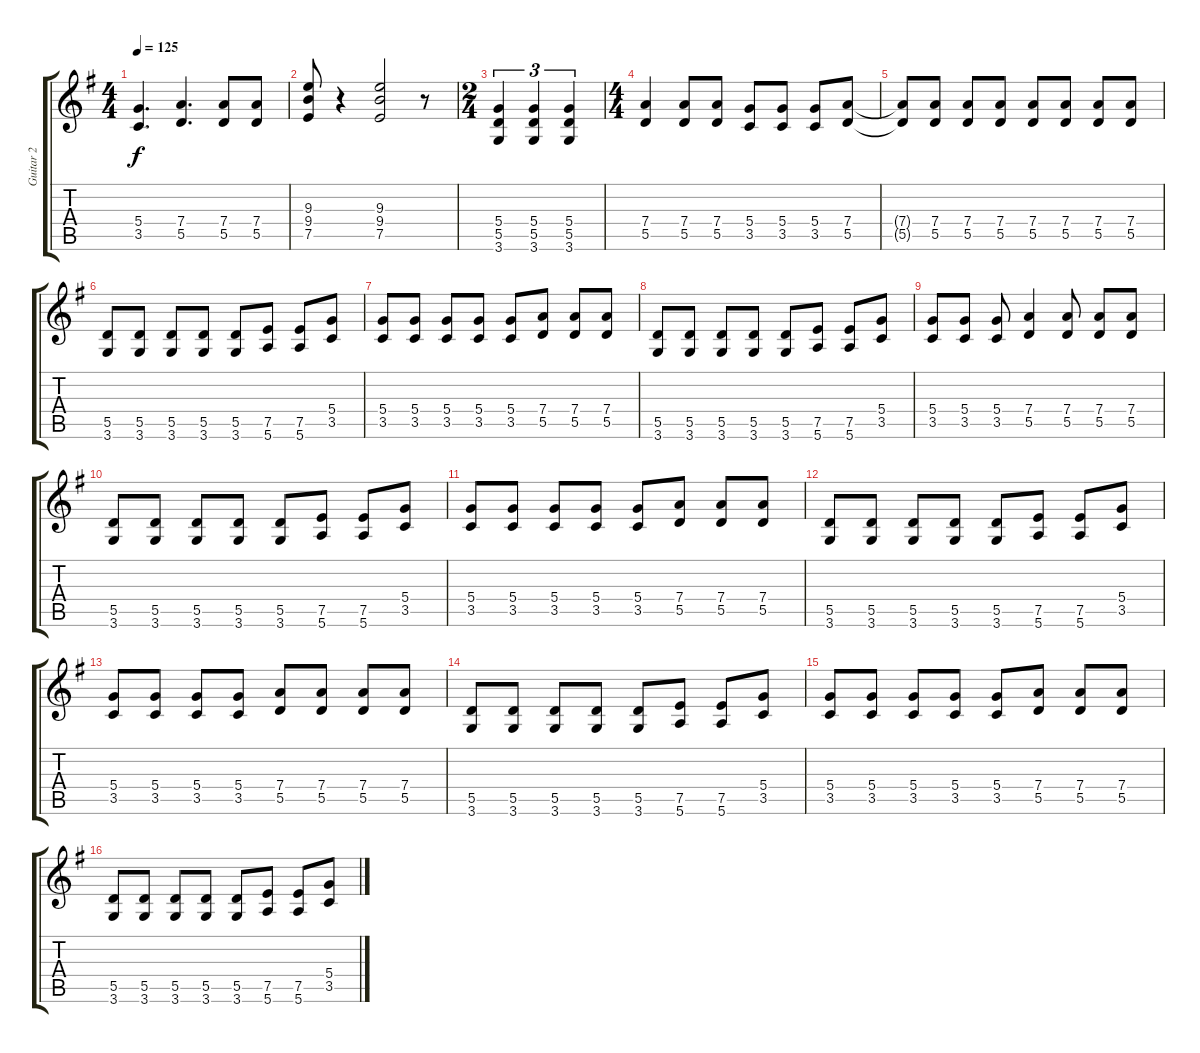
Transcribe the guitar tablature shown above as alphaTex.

\track ("Guitar 2" "Guitar 2") {instrument overdrivenguitar}
\staff {score tabs}
\tuning (E4 B3 G3 D3 A2 E2) {hide}
\ts (4 4)
\tempo 125
\clef g2
\ks eminor
(5.4 3.5).4{d dy f} (7.4 5.5).4{d} (7.4 5.5).8 (7.4 5.5).8 |
(9.3 9.4 7.5).8 r.4 (9.3 9.4 7.5).2 r.8 |
\ts (2 4)
(5.4 5.5 3.6).4{tu (3 2)} (5.4 5.5 3.6).4{tu (3 2)} (5.4 5.5 3.6).4{tu (3 2)} |
\ts (4 4)
(7.4 5.5).4 (7.4 5.5).8 (7.4 5.5).8 (5.4 3.5).8 (5.4 3.5).8 (5.4 3.5).8 (7.4 5.5).8 |
(7.4{t} 5.5{t}).8 (7.4 5.5).8 (7.4 5.5).8 (7.4 5.5).8 (7.4 5.5).8 (7.4 5.5).8 (7.4 5.5).8 (7.4 5.5).8 |
(5.5 3.6).8 (5.5 3.6).8 (5.5 3.6).8 (5.5 3.6).8 (5.5 3.6).8 (7.5 5.6).8 (7.5 5.6).8 (5.4 3.5).8 |
(5.4 3.5).8 (5.4 3.5).8 (5.4 3.5).8 (5.4 3.5).8 (5.4 3.5).8 (7.4 5.5).8 (7.4 5.5).8 (7.4 5.5).8 |
(5.5 3.6).8 (5.5 3.6).8 (5.5 3.6).8 (5.5 3.6).8 (5.5 3.6).8 (7.5 5.6).8 (7.5 5.6).8 (5.4 3.5).8 |
(5.4 3.5).8 (5.4 3.5).8 (5.4 3.5).8 (7.4 5.5).4 (7.4 5.5).8 (7.4 5.5).8 (7.4 5.5).8 |
(5.5 3.6).8 (5.5 3.6).8 (5.5 3.6).8 (5.5 3.6).8 (5.5 3.6).8 (7.5 5.6).8 (7.5 5.6).8 (5.4 3.5).8 |
(5.4 3.5).8 (5.4 3.5).8 (5.4 3.5).8 (5.4 3.5).8 (5.4 3.5).8 (7.4 5.5).8 (7.4 5.5).8 (7.4 5.5).8 |
(5.5 3.6).8 (5.5 3.6).8 (5.5 3.6).8 (5.5 3.6).8 (5.5 3.6).8 (7.5 5.6).8 (7.5 5.6).8 (5.4 3.5).8 |
(5.4 3.5).8 (5.4 3.5).8 (5.4 3.5).8 (5.4 3.5).8 (7.4 5.5).8 (7.4 5.5).8 (7.4 5.5).8 (7.4 5.5).8 |
(5.5 3.6).8 (5.5 3.6).8 (5.5 3.6).8 (5.5 3.6).8 (5.5 3.6).8 (7.5 5.6).8 (7.5 5.6).8 (5.4 3.5).8 |
(5.4 3.5).8 (5.4 3.5).8 (5.4 3.5).8 (5.4 3.5).8 (5.4 3.5).8 (7.4 5.5).8 (7.4 5.5).8 (7.4 5.5).8 |
(5.5 3.6).8 (5.5 3.6).8 (5.5 3.6).8 (5.5 3.6).8 (5.5 3.6).8 (7.5 5.6).8 (7.5 5.6).8 (5.4 3.5).8
